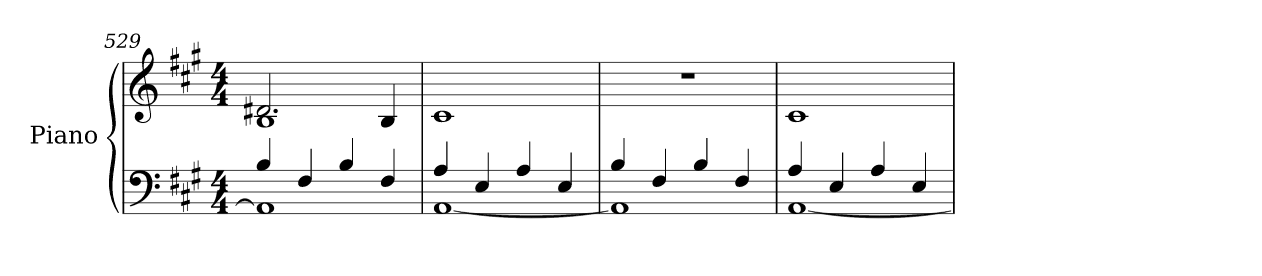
**kern	**kern
*part1	*part1
*staff2	*staff1
*I"Piano	*
*I'Pno.	*
*clefF4	*clefG2
*k[f#c#g#]	*k[f#c#g#]
*M4/4	*M4/4
=529	=529
*^	*^
4B/	1AA]	2.d#X/	1B
4F#/	.	.	.
4B/	.	.	.
4F#/	.	4B/	.
*	*	*v	*v
=530	=530	=530
4A/	[1AA	1c#
4E/	.	.
4A/	.	.
4E/	.	.
=531	=531	=531
4B/	1AA]	1r
4F#/	.	.
4B/	.	.
4F#/	.	.
=532	=532	=532
4A/	[1AA	1c#
4E/	.	.
4A/	.	.
4E/	.	.
*v	*v	*
=	=
*-	*-
